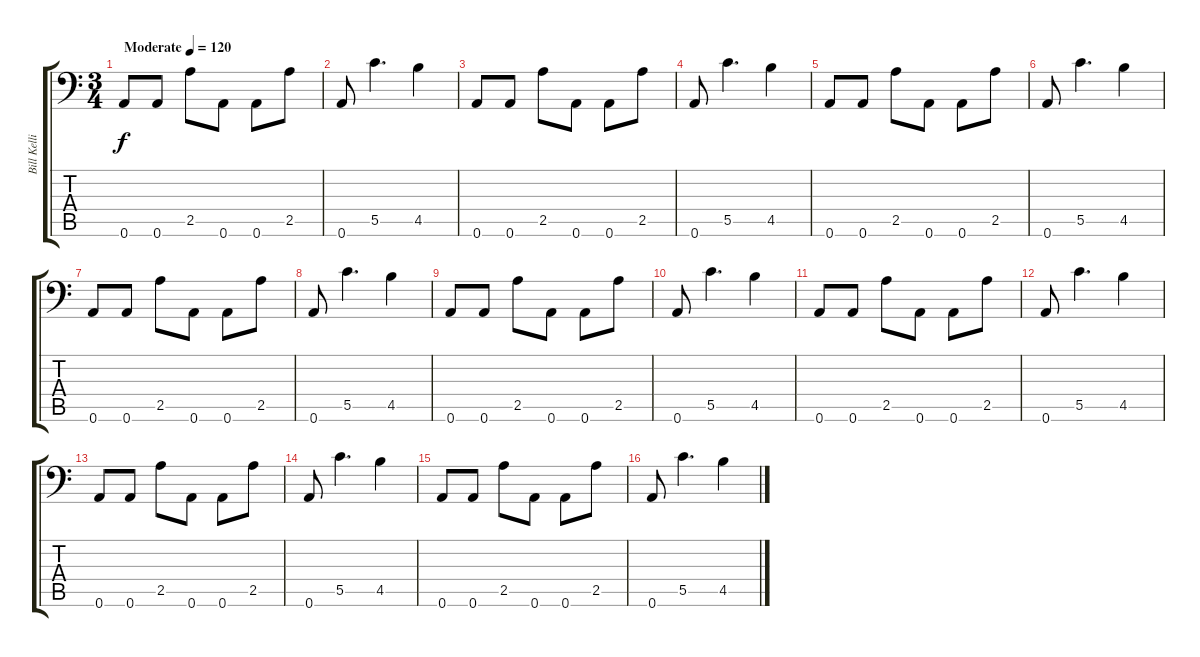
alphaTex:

\track ("Bill Kelliher" "Bill Kelli") {instrument overdrivenguitar}
\staff {score tabs}
\tuning (D4 A3 F3 C3 G2 A1) {hide}
\ts (3 4)
\tempo (120 "Moderate")
\clef f4
\ks c
0.6.8{dy f instrument overdrivenguitar} 0.6.8 2.5.8 0.6.8 0.6.8 2.5.8 |
0.6.8 5.5.4{d} 4.5.4 |
0.6.8 0.6.8 2.5.8 0.6.8 0.6.8 2.5.8 |
0.6.8 5.5.4{d} 4.5.4 |
0.6.8 0.6.8 2.5.8 0.6.8 0.6.8 2.5.8 |
0.6.8 5.5.4{d} 4.5.4 |
0.6.8 0.6.8 2.5.8 0.6.8 0.6.8 2.5.8 |
0.6.8 5.5.4{d} 4.5.4 |
0.6.8 0.6.8 2.5.8 0.6.8 0.6.8 2.5.8 |
0.6.8 5.5.4{d} 4.5.4 |
0.6.8 0.6.8 2.5.8 0.6.8 0.6.8 2.5.8 |
0.6.8 5.5.4{d} 4.5.4 |
0.6.8 0.6.8 2.5.8 0.6.8 0.6.8 2.5.8 |
0.6.8 5.5.4{d} 4.5.4 |
0.6.8 0.6.8 2.5.8 0.6.8 0.6.8 2.5.8 |
0.6.8 5.5.4{d} 4.5.4
